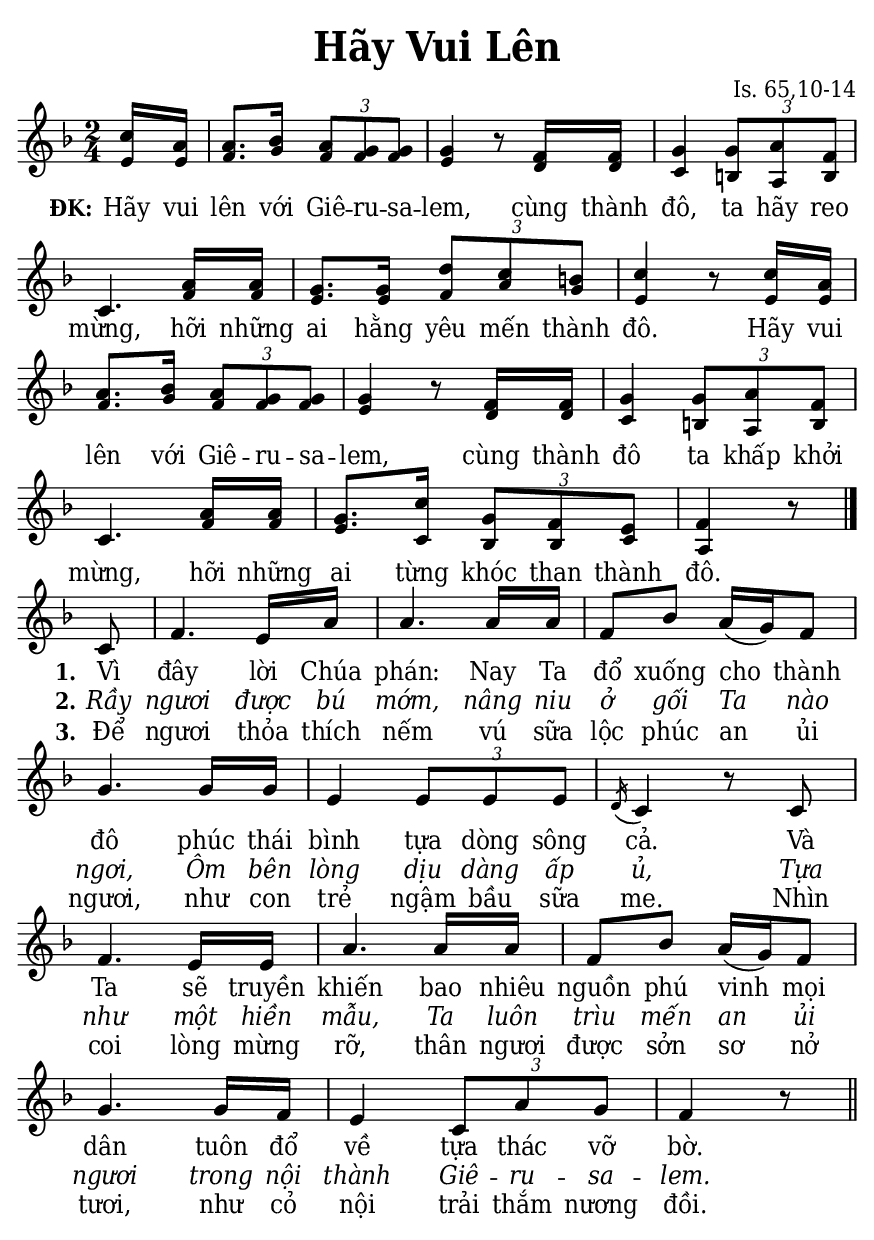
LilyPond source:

% Cài đặt chung\
\version "2.22.1"
\include "english.ly"

\header {
  title = \markup { \fontsize #1 "Hãy Vui Lên" }
  composer = "Is. 65,10-14"
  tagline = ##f
}

% Nhạc phiên khúc
nhacPhienKhucSop = \relative c'' {
  \partial 8 c16 a |
  a8. bf16 \tuplet 3/2 { a8 g g } |
  g4 r8 f16 f |
  g4 \tuplet 3/2 { g8 a f } |
  c4. a'16 a |
  g8. g16 \tuplet 3/2 { d'8 c b! } |
  c4 r8 c16 a |
  a8. bf16 \tuplet 3/2 { a8 g g } |
  g4 r8 f16 f |
  g4 \tuplet 3/2 { g8 a f } |
  c4. a'16 a |
  g8. c16 \tuplet 3/2 { g8 f e } |
  f4 r8 \bar "|." \break
  
  c8 |
  f4. e16 a |
  a4. a16 a |
  f8 bf a16 (g) f8 |
  g4. g16 g |
  e4 \tuplet 3/2 { e8 e e } |
  \slashedGrace { d16 ( } c4) r8 c |
  f4. e16 e |
  a4. a16 a |
  f8 bf a16 (g) f8 |
  g4. g16 f |
  e4 \tuplet 3/2 { c8 a' g } |
  f4 r8 \bar "||"
}

nhacPhienKhucAlto = \relative c' {
  e16 e |
  f8. g16 \tuplet 3/2 { f8 f f } |
  e4 r8 d16 d |
  c4 \tuplet 3/2 { b!8 a b } |
  c4. f16 f |
  e8. e16 \tuplet 3/2 { f8 a g } |
  e4 r8 e16 e |
  f8. g16 \tuplet 3/2 { f8 f f } |
  e4 r8 d16 d |
  c4 \tuplet 3/2 { b!8 a b } |
  c4. f16 f |
  e8. c16 \tuplet 3/2 { bf8 bf c } |
  a4
}

% Lời phiên khúc
loiPhienKhucSop = \lyrics {
  \set stanza = "ĐK:"
  Hãy vui lên với Giê -- ru -- sa -- lem,
  cùng thành đô, ta hãy reo mừng,
  hỡi những ai hằng yêu mến thành đô.
  Hãy vui lên với Giê -- ru -- sa -- lem,
  cùng thành đô ta khấp khởi mừng,
  hỡi những ai từng khóc than thành đô.
  <<
    {
      \set stanza = "1."
      Vì đây lời Chúa phán:
      Nay Ta đổ xuống cho thành đô
      phúc thái bình tựa dòng sông cả.
      Và Ta sẽ truyền khiến bao nhiêu nguồn phú vinh mọi dân
      tuôn đổ về tựa thác vỡ bờ.
    }
    \new Lyrics {
	    \set associatedVoice = "beSop"
	    \set stanza = "2."
      \override Lyrics.LyricText.font-shape = #'italic
	    Rầy ngươi được bú mớm, nâng niu ở gối Ta nào ngơi,
	    Ôm bên lòng dịu dàng ấp ủ,
	    Tựa như một hiền mẫu,
	    Ta luôn trìu mến an ủi ngươi
	    trong nội thành Giê -- ru -- sa -- lem.
    }
    \new Lyrics {
	    \set associatedVoice = "beSop"
	    \set stanza = "3."
	    Để ngươi thỏa thích nếm vú sữa lộc phúc an ủi ngươi,
	    như con trẻ ngậm bầu sữa me.
	    Nhìn coi lòng mừng rỡ,
	    thân ngươi được sởn sơ nở tươi,
	    như cỏ nội trải thắm nương đồi.
    }
  >>
}

% Dàn trang
\paper {
  #(set-paper-size "a5")
  top-margin = 3\mm
  bottom-margin = 3\mm
  left-margin = 3\mm
  right-margin = 3\mm
  indent = #0
  #(define fonts
	 (make-pango-font-tree "Deja Vu Serif Condensed"
	 		       "Deja Vu Serif Condensed"
			       "Deja Vu Serif Condensed"
			       (/ 20 20)))
  print-page-number = ##f
  page-count = #1
}

TongNhip = {
  \key f \major \time 2/4
  \set Timing.beamExceptions = #'()
  \set Timing.baseMoment = #(ly:make-moment 1/4)
}

% Đổi kích thước nốt cho bè phụ
notBePhu =
#(define-music-function (font-size music) (number? ly:music?)
   (for-some-music
     (lambda (m)
       (if (music-is-of-type? m 'rhythmic-event)
           (begin
             (set! (ly:music-property m 'tweaks)
                   (cons `(font-size . ,font-size)
                         (ly:music-property m 'tweaks)))
             #t)
           #f))
     music)
   music)

\score {
  \new ChoirStaff <<
    \new Staff \with {
        \consists "Merge_rests_engraver"
        printPartCombineTexts = ##f
      }
      <<
      \new Voice \TongNhip \partCombine 
        \nhacPhienKhucSop
        \notBePhu -1 { \nhacPhienKhucAlto }
      \new NullVoice = beSop \nhacPhienKhucSop
      \new Lyrics \lyricsto beSop \loiPhienKhucSop
      >>
  >>
  \layout {
    \override Lyrics.LyricSpace.minimum-distance = #1.2
    \override LyricHyphen.minimum-distance = #0.8
    \override Score.BarNumber.break-visibility = ##(#f #f #f)
    \override Score.SpacingSpanner.uniform-stretching = ##t
  } 
}
